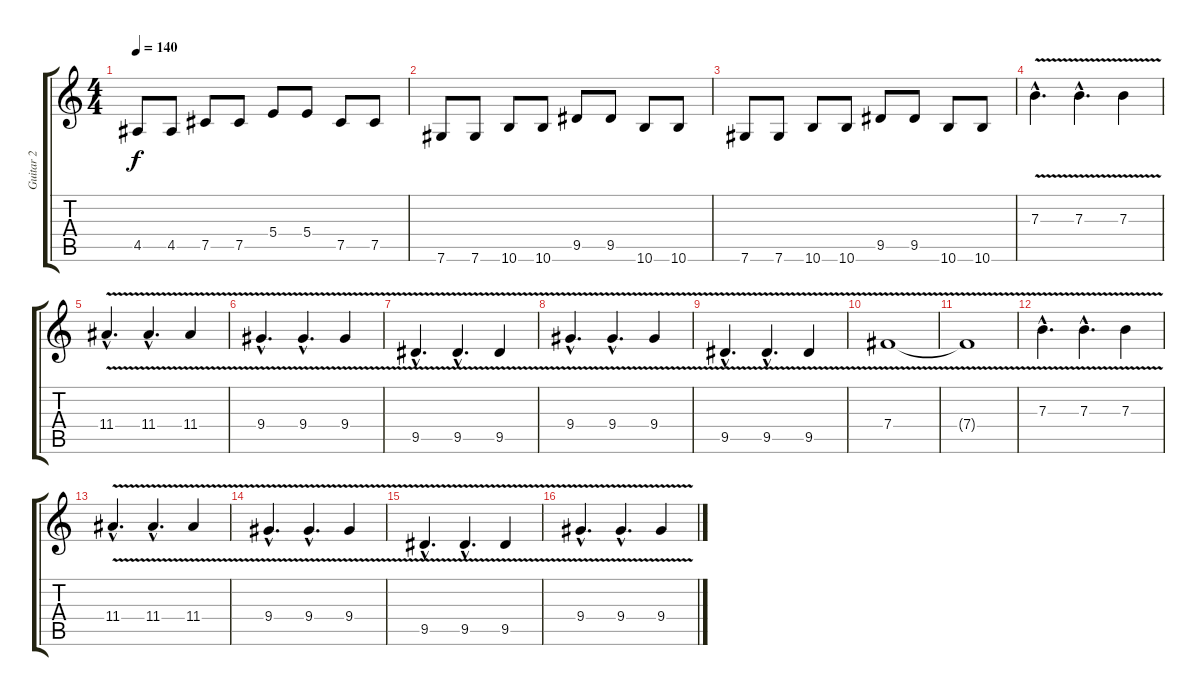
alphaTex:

\track ("Guitar 2" "Guitar 2") {instrument distortionguitar}
\staff {score tabs}
\tuning (Db4 Ab3 E3 B2 Gb2 Db2) {hide}
\ts (4 4)
\tempo 140
\clef g2
\ks c
4.5.8{dy f} 4.5.8 7.5.8 7.5.8 5.4.8 5.4.8 7.5.8 7.5.8 |
7.6.8 7.6.8 10.6.8 10.6.8 9.5.8 9.5.8 10.6.8 10.6.8 |
7.6.8 7.6.8 10.6.8 10.6.8 9.5.8 9.5.8 10.6.8 10.6.8 |
7.3{v hac}.4{d} 7.3{v hac}.4{d} 7.3{v}.4 |
11.4{v hac}.4{d} 11.4{v hac}.4{d} 11.4{v}.4 |
9.4{v hac}.4{d} 9.4{v hac}.4{d} 9.4{v}.4 |
9.5{v hac}.4{d} 9.5{v hac}.4{d} 9.5{v}.4 |
9.4{v hac}.4{d} 9.4{v hac}.4{d} 9.4{v}.4 |
9.5{v hac}.4{d} 9.5{v hac}.4{d} 9.5{v}.4 |
7.4{v}.1 |
7.4{v t}.1 |
7.3{v hac}.4{d} 7.3{v hac}.4{d} 7.3{v}.4 |
11.4{v hac}.4{d} 11.4{v hac}.4{d} 11.4{v}.4 |
9.4{v hac}.4{d} 9.4{v hac}.4{d} 9.4{v}.4 |
9.5{v hac}.4{d} 9.5{v hac}.4{d} 9.5{v}.4 |
9.4{v hac}.4{d} 9.4{v hac}.4{d} 9.4{v}.4
